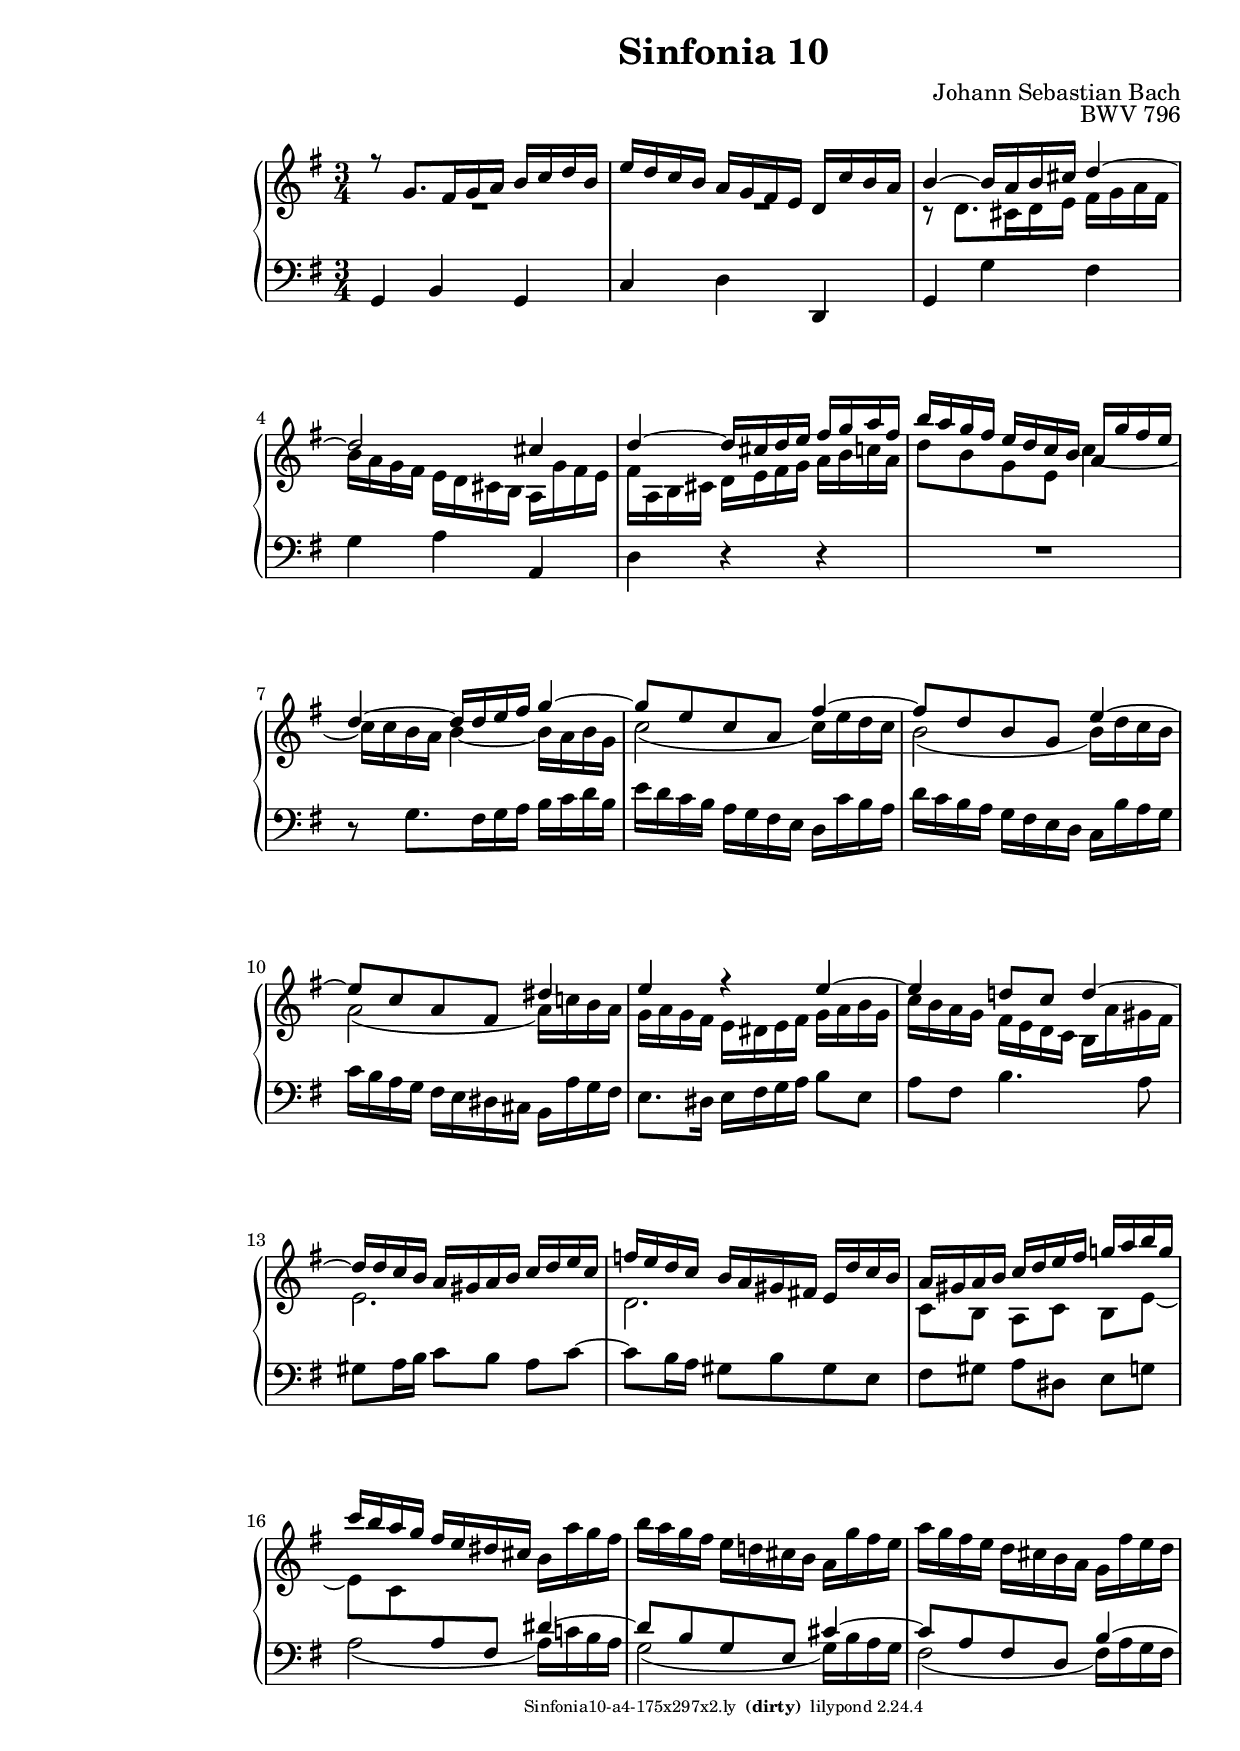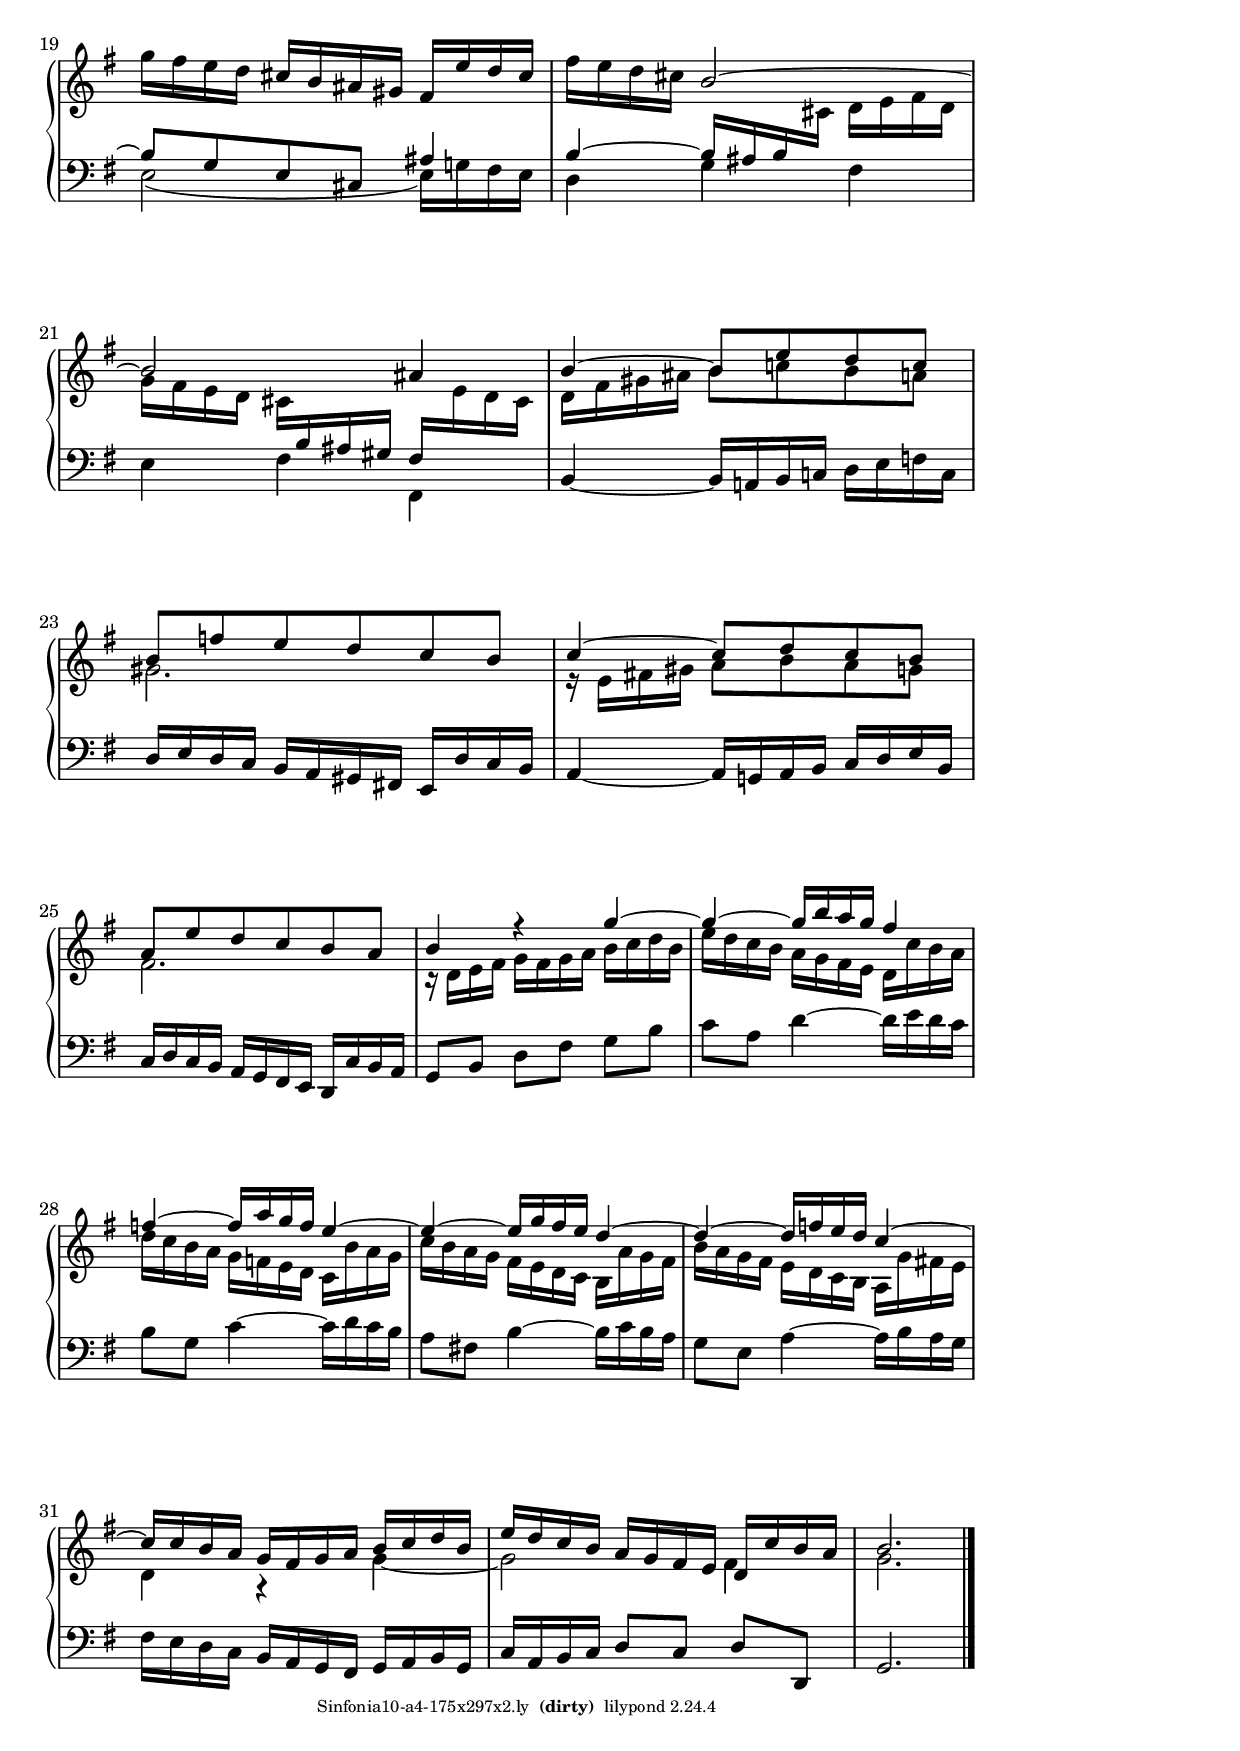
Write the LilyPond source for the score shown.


\include "../../include/general.ily"
\include "../../include/a4-175x297.ily"

#(set-global-staff-size 20)

\header {
  title = "Sinfonia 10"
  composer = "Johann Sebastian Bach"
  opus = "BWV 796"
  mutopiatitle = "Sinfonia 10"
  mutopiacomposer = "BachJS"
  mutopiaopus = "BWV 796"
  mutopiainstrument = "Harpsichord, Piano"
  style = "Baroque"
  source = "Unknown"
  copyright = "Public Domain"
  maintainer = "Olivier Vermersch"
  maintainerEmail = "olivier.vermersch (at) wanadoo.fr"
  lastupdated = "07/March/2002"

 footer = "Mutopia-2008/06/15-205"
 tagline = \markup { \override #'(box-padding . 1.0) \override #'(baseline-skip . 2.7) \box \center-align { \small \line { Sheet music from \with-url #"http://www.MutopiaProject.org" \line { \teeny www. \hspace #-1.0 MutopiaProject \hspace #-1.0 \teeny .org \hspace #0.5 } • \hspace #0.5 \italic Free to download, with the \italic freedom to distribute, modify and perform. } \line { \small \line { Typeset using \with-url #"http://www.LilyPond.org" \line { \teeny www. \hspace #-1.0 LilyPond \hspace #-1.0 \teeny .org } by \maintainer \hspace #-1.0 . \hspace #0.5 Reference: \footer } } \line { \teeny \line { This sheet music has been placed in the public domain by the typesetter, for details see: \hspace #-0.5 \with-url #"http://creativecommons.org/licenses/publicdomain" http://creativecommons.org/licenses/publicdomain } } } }
}

\version "2.11.46"

%
% a few macros for fine tuning
%

% force direction of tie
tu = \tieUp
td = \tieDown
tb = \tieNeutral


% explicit staff change 
su = { \change Staff = up}
sd = { \change Staff = down}


% force number of beams on left and right of the note
lbeamoff = \set stemLeftBeamCount = # 0
lbeamone = \set stemLeftBeamCount = # 1
lbeamtwo = \set stemLeftBeamCount = # 2
lbeamthree = \set stemLeftBeamCount = # 3
lbeamfour = \set stemLeftBeamCount = # 4
lbeamfive = \set stemLeftBeamCount = # 5

rbeamoff = \set stemRightBeamCount = # 0
rbeamone = \set stemRightBeamCount = # 1
rbeamtwo = \set stemRightBeamCount = # 2
rbeamthree = \set stemRightBeamCount = # 3
rbeamfour = \set stemRightBeamCount = # 4
rbeamfive = \set stemRightBeamCount = # 5



melone =  \relative c'' {
  % bars 1-3
  r8 g8.[ fis16 g a] b c d b |
  %%% r8 g8. \set stemLeftBeamCount = # 1 \set stemRightBeamCount = #2 fis16 \set stemLeftBeamCount = #2 g a b c d b |
  e d c b a g fis e d c' b a |
  b4 ~ b16 a b cis d4 ~ |

  % bars 4-6
  d2 cis4 |
  d ~ d16 cis d e fis g a fis |
  b a g fis e d c b a g'fis e |

  % bars 7-9
  d4 ~ d16 d e fis g4 ~ |
  g8 e c a fis'4 ~ |
  fis8 d b g e'4 ~ |

  % bars 10-12
  e8 c a fis dis'4 |
  e r e ~ |
  e d!8 c d4 ~ |

  % bars 13-15
  d16 d c b a gis a b c d e c |
  f e d c b a gis fis! e d' c b |
  a gis a b c d e fis g! a b g |

  % bars 16-18
  c b a g fis e dis cis \stemDown b a' g fis |
  b a g fis e d! cis b a g' fis e |
  a g fis e d cis b a g fis' e d |

  % bars 19-21
  g fis e d \stemUp cis b ais gis fis e' d cis |
  \stemDown fis e d cis \stemUp b2 ~ |
  b2 ais4 |

  % bars 22-24
  b ~ b8 e d c |
  b f' e d c b |
  c4 ~ c8 d c b |

  % bars 25-27
  a e' d c b a |
  b4 r g' ~ |
  g ~ g16 b a g fis4 |

  % bars 28-30
  f ~ f16 a g f e4 ~ |
  e ~ e16 g fis e d4 ~ |
  d ~ d16 f e d c4 ~ |

  % bars 31-33
  c16 c b a g fis g a b c d b |
  e d c b a g fis e d c' b a |
  b2. \bar "|."
}

meltwo =  \relative c' {
  % bars 1-3
  R2. |
  R2. |
  r8 d8.[ cis16 d e] fis g a fis |

  % bars 4-6
  b a g fis e d cis b a g' fis e |
  fis  a, b cis d e fis g a b c a |
  d8 b g e \once \override NoteColumn   #'force-hshift = #-0.5 c'4 ~ |

  % bars 7-9
  c16 c b a b4 ~ b16 a b g |
  c2 ( c16) e d c |
  b2 ( b16) d c b |

  % bars 10-12
  a2 ( a16) c! b a |
  g a g fis e dis e fis g a b g |
  c b a g fis e d c b a' gis fis |

  % bars 13-15
  e2. |
  d |
   c8[ b]  a[ c]  b[ e] ~ |

  % bars 16-18
  e c \sd \stemUp \tu a fis dis'4 ~ |
  dis8 b g e cis'4 ~ |
  cis8 a fis d b'4 ~ |

  % bars 19-21
  b8 g e cis ais'4 |
  b ~ b16 ais b \su \stemDown \td cis d e fis d |
  g fis e d cis \sd \stemUp b ais gis fis \su \stemDown e' d cis |

  % bars 22-24
  d fis gis ais b8 c! b a |
  gis2. |
  r16 e fis! gis a8 b a g |

  % bars 25-27
  fis2. |
  r16 d e fis g fis g a b c d b |
  e d c b a g fis e d c' b a |

  % bars 28-30
  d c b a g f e d c b' a g |
  c b a g fis e d c b a' g fis |
  b a g fis e d c b a g' fis! e |

  % bars 31-33
  d4 r g ~ |
  g2 \once \override NoteColumn   #'force-hshift = #-0.5 fis4 |
  g2. \bar "|."
}

melthree =  \relative c {
  % bars 1-3
  g4 b g |
  c d d, |
  g g' fis |

  % bars 4-6
  g a a, |
  d r r |
  R2. |

  % bars 7-9
  r8 g8.[ fis16 g a] b c d b |
  e d c b a g fis e d c' b a |
  d c b a g fis e d c b' a g |

  % bars 10-12
  c b a g fis e dis cis b a' g fis |
  e8. dis16 e fis g a b8 e, |
  a fis b4. a8 |

  % bars 13-15
  gis a16 b  c8[ b]  a[ c] ~ |
  c b16 a gis8 b gis e |
   fis[ gis]  a[ dis,]  e[ g] |

  % bars 16-18
  \td \slurDown a2 ( a16) c! b a |
  g2 ( g16) b a g |
  fis2 ( fis16) a g fis |

  % bars 19-21
  e2 ( e16) \slurNeutral g! fis e |
  d4 g fis |
  e fis \stemDown fis, \stemNeutral |

  % bars 22-24
  b ~ b16 a! b c! d e f c |
  \stemUp d e d c b a gis fis! e d' c b \stemNeutral |
  a4 ~ a16 g! a b c d e b |

  % bars 25-27
  c d c b a g fis e d c' b a |
   g8[ b]  d[ fis]  g[ b] |
  \tu c a d4 ~ d16 e d c |

  % bars 28-30
  b8 g c4 ~ c16 d c b |
  a8 fis! b4 ~ b16 c b a |
  g8 e a4 ~ a16 b a g |

  % bars 31-33
  fis e d c b a g fis g a b g |
  c a b c  d8[ c]  d[ d,] |
  g2. \bar "|."
}


\score {
\context PianoStaff

<<
  \context Staff = "up"   <<
    \time 3/4 \key g \major \clef G
    \context Voice = VA { \voiceOne \melone }
    \context Voice = VB { \voiceTwo \meltwo }>>

  \context Staff = "down" <<
    \time 3/4 \key g \major \clef F \melthree>>
>>

  \midi {
    \context {
      \Score
      tempoWholesPerMinute = #(ly:make-moment 70 4)
      }
    }


\layout { indent=0 }
}

